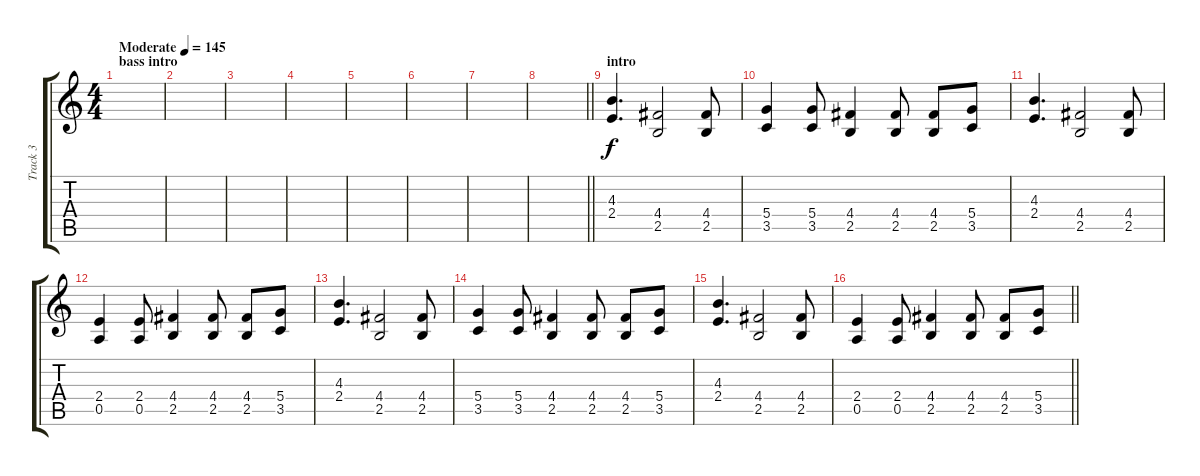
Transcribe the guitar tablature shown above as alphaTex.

\track ("Track 3" "Track 3") {instrument distortionguitar}
\staff {score tabs}
\tuning (E4 B3 G3 D3 A2 E2) {hide}
\ts (4 4)
\section ("" "bass intro")
\tempo (145 "Moderate")
\clef g2
\ks c
|
|
|
|
|
|
|
\barLineRight lightlight
|
\section ("" "intro ")
(4.3 2.4).4{d} (4.4 2.5).2 (4.4 2.5).8 |
(5.4 3.5).4 (5.4 3.5).8 (4.4 2.5).4 (4.4 2.5).8 (4.4 2.5).8 (5.4 3.5).8 |
(4.3 2.4).4{d} (4.4 2.5).2 (4.4 2.5).8 |
(2.4 0.5).4 (2.4 0.5).8 (4.4 2.5).4 (4.4 2.5).8 (4.4 2.5).8 (5.4 3.5).8 |
(4.3 2.4).4{d} (4.4 2.5).2 (4.4 2.5).8 |
(5.4 3.5).4 (5.4 3.5).8 (4.4 2.5).4 (4.4 2.5).8 (4.4 2.5).8 (5.4 3.5).8 |
(4.3 2.4).4{d} (4.4 2.5).2 (4.4 2.5).8 |
\barLineRight lightlight
(2.4 0.5).4 (2.4 0.5).8 (4.4 2.5).4 (4.4 2.5).8 (4.4 2.5).8 (5.4 3.5).8
